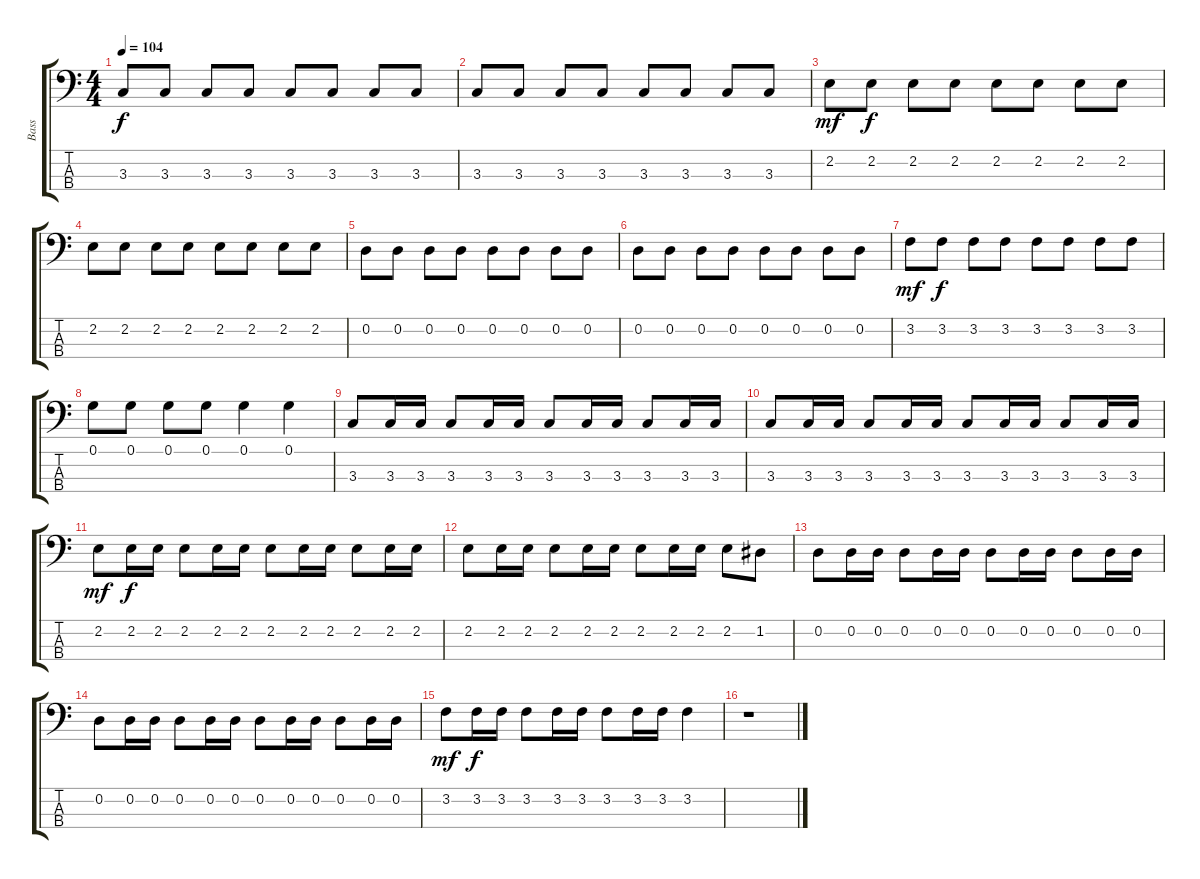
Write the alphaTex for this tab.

\track ("Bass" "Bass") {instrument electricbassfinger}
\staff {score tabs}
\tuning (G2 D2 A1 E1) {hide}
\ts (4 4)
\tempo 104
\clef f4
\ks c
3.3.8{dy f instrument electricbassfinger} 3.3.8 3.3.8 3.3.8 3.3.8 3.3.8 3.3.8 3.3.8 |
3.3.8 3.3.8 3.3.8 3.3.8 3.3.8 3.3.8 3.3.8 3.3.8 |
2.2.8{dy mf} 2.2.8{dy f} 2.2.8 2.2.8 2.2.8 2.2.8 2.2.8 2.2.8 |
2.2.8 2.2.8 2.2.8 2.2.8 2.2.8 2.2.8 2.2.8 2.2.8 |
0.2.8 0.2.8 0.2.8 0.2.8 0.2.8 0.2.8 0.2.8 0.2.8 |
0.2.8 0.2.8 0.2.8 0.2.8 0.2.8 0.2.8 0.2.8 0.2.8 |
3.2.8{dy mf} 3.2.8{dy f} 3.2.8 3.2.8 3.2.8 3.2.8 3.2.8 3.2.8 |
0.1.8 0.1.8 0.1.8 0.1.8 0.1.4 0.1.4 |
3.3.8 3.3.16 3.3.16 3.3.8 3.3.16 3.3.16 3.3.8 3.3.16 3.3.16 3.3.8 3.3.16 3.3.16 |
3.3.8 3.3.16 3.3.16 3.3.8 3.3.16 3.3.16 3.3.8 3.3.16 3.3.16 3.3.8 3.3.16 3.3.16 |
2.2.8{dy mf} 2.2.16{dy f} 2.2.16 2.2.8 2.2.16 2.2.16 2.2.8 2.2.16 2.2.16 2.2.8 2.2.16 2.2.16 |
2.2.8 2.2.16 2.2.16 2.2.8 2.2.16 2.2.16 2.2.8 2.2.16 2.2.16 2.2.8 1.2.8 |
0.2.8 0.2.16 0.2.16 0.2.8 0.2.16 0.2.16 0.2.8 0.2.16 0.2.16 0.2.8 0.2.16 0.2.16 |
0.2.8 0.2.16 0.2.16 0.2.8 0.2.16 0.2.16 0.2.8 0.2.16 0.2.16 0.2.8 0.2.16 0.2.16 |
3.2.8{dy mf} 3.2.16{dy f} 3.2.16 3.2.8 3.2.16 3.2.16 3.2.8 3.2.16 3.2.16 3.2.4 |
r.1
